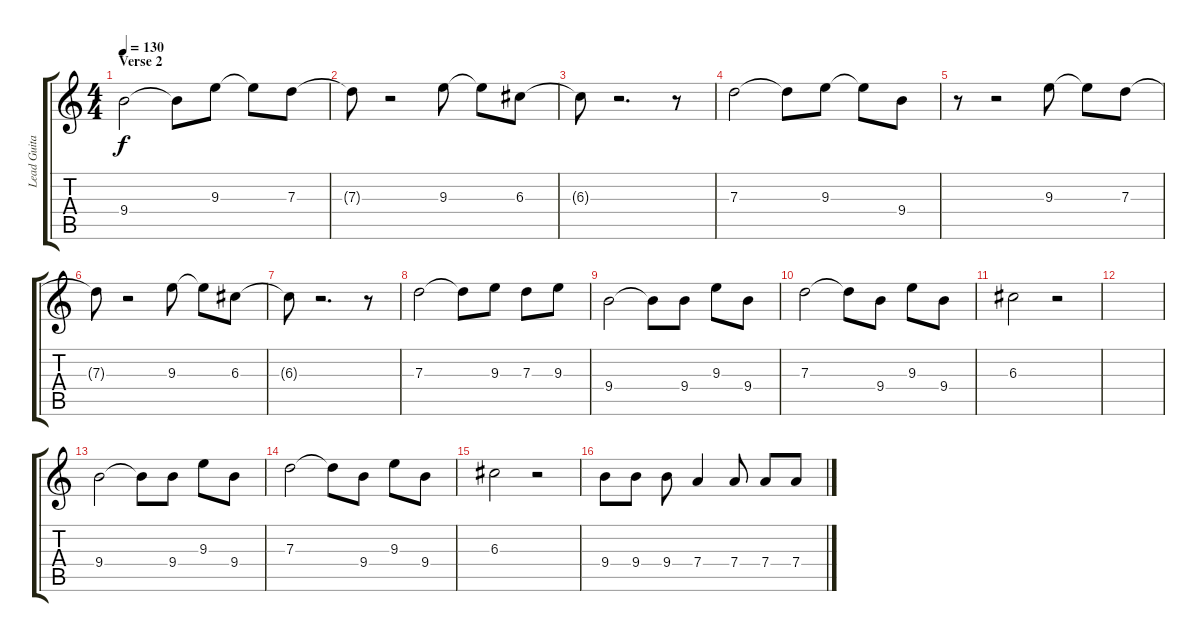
\track ("Lead Guitar" "Lead Guita") {instrument overdrivenguitar}
\staff {score tabs}
\tuning (E4 B3 G3 D3 A2 E2) {hide}
\ts (4 4)
\section ("" "Verse 2")
\tempo 130
\clef g2
\ks c
9.4.2{dy f} 9.4{t}.8 9.3.8 9.3{t}.8 7.3.8 |
7.3{t}.8 r.2 9.3.8 9.3{t}.8 6.3.8 |
6.3{t}.8 r.2{d} r.8 |
7.3.2 7.3{t}.8 9.3.8 9.3{t}.8 9.4.8 |
r.8 r.2 9.3.8 9.3{t}.8 7.3.8 |
7.3{t}.8 r.2 9.3.8 9.3{t}.8 6.3.8 |
6.3{t}.8 r.2{d} r.8 |
7.3.2 7.3{t}.8 9.3.8 7.3.8 9.3.8 |
9.4.2 9.4{t}.8 9.4.8 9.3.8 9.4.8 |
7.3.2 7.3{t}.8 9.4.8 9.3.8 9.4.8 |
6.3.2 r.2 |
|
9.4.2 9.4{t}.8 9.4.8 9.3.8 9.4.8 |
7.3.2 7.3{t}.8 9.4.8 9.3.8 9.4.8 |
6.3.2 r.2 |
9.4.8 9.4.8 9.4.8 7.4.4 7.4.8 7.4.8 7.4.8
